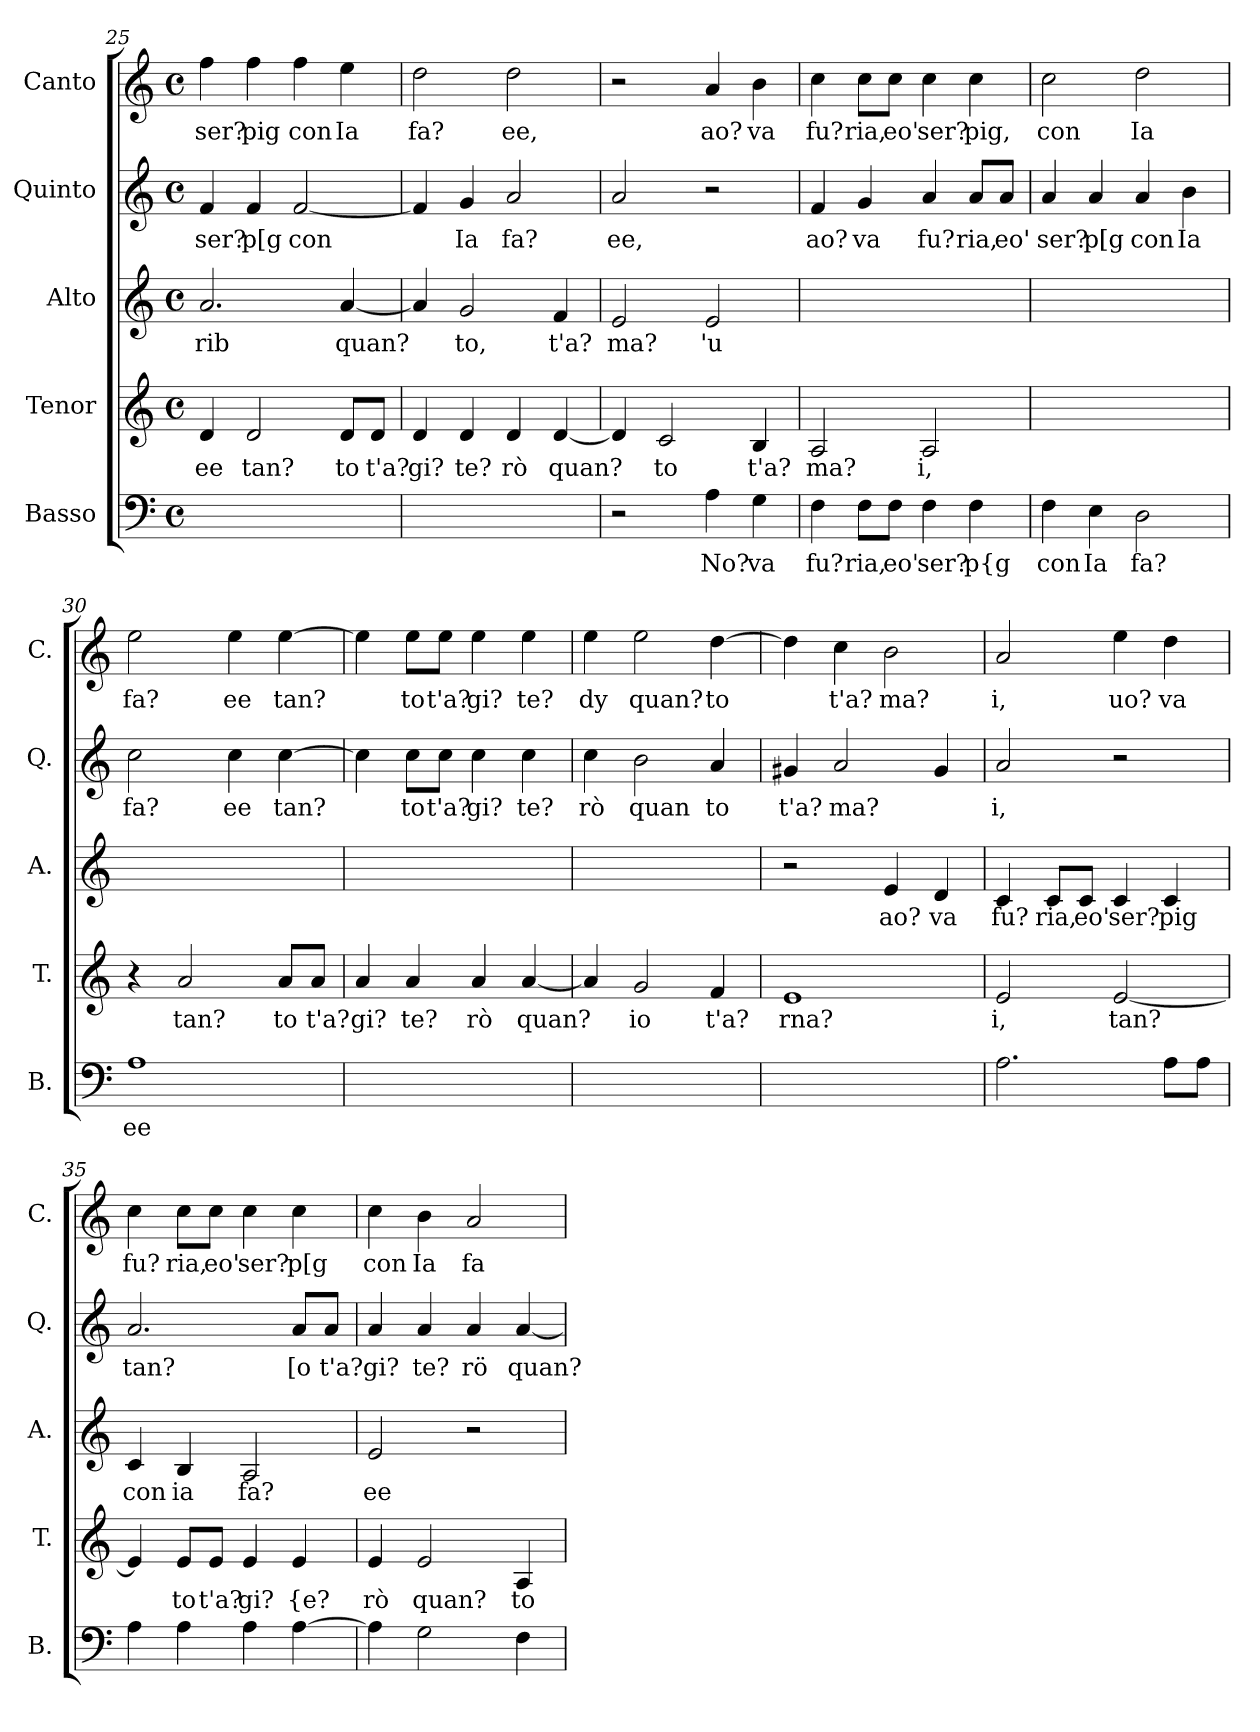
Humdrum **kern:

**kern	**text	**kern	**text	**kern	**text	**kern	**text	**kern	**text
*part5	*part5	*part4	*part4	*part3	*part3	*part2	*part2	*part1	*part1
*staff5	*staff5	*staff4	*staff4	*staff3	*staff3	*staff2	*staff2	*staff1	*staff1
*I"Basso	*	*I"Tenor	*	*I"Alto	*	*I"Quinto	*	*I"Canto	*
*I'B.	*	*I'T.	*	*I'A.	*	*I'Q.	*	*I'C.	*
!!LO:PB:g=z
*clefF4	*	*clefG2	*	*clefG2	*	*clefG2	*	*clefG2	*
*k[]	*	*k[]	*	*k[]	*	*k[]	*	*k[]	*
*C:	*	*C:	*	*C:	*	*C:	*	*C:	*
*M4/4	*	*M4/4	*	*M4/4	*	*M4/4	*	*M4/4	*
*met(c)	*	*met(c)	*	*met(c)	*	*met(c)	*	*met(c)	*
=25	=25	=25	=25	=25	=25	=25	=25	=25	=25
!	!	!	!LO:LY:b	!	!LO:LY:b	!	!LO:LY:b	!	!LO:LY:b
1ryy	.	4d/	ee	2.a/	rib	4f/	ser?	4ff\	ser?
!	!	!	!LO:LY:b	!	!	!	!LO:LY:b	!	!LO:LY:b
.	.	2d/	tan?	.	.	4f/	p[g	4ff\	pig
!	!	!	!	!	!	!	!LO:LY:b	!	!LO:LY:b
.	.	.	.	.	.	[2f/	con	4ff\	con
!	!	!	!LO:LY:b	!	!LO:LY:b	!	!	!	!LO:LY:b
.	.	8d/L	to	[4a/	quan?	.	.	4ee\	Ia
!	!	!	!LO:LY:b	!	!	!	!	!	!
.	.	8d/J	t'a?	.	.	.	.	.	.
=26	=26	=26	=26	=26	=26	=26	=26	=26	=26
!	!	!	!LO:LY:b	!	!	!	!	!	!LO:LY:b
1ryy	.	4d/	gi?	4a/]	.	4f/]	.	2dd\	fa?
!	!	!	!LO:LY:b	!	!LO:LY:b	!	!LO:LY:b	!	!
.	.	4d/	te?	2g/	to,	4g/	Ia	.	.
!	!	!	!LO:LY:b	!	!	!	!LO:LY:b	!	!LO:LY:b
.	.	4d/	rò	.	.	2a/	fa?	2dd\	ee,
!	!	!	!LO:LY:b	!	!LO:LY:b	!	!	!	!
.	.	[4d/	quan?	4f/	t'a?	.	.	.	.
=27	=27	=27	=27	=27	=27	=27	=27	=27	=27
!	!	!	!	!	!LO:LY:b	!	!LO:LY:b	!	!
2r	.	4d/]	.	2e/	ma?	2a/	ee,	2r	.
!	!	!	!LO:LY:b	!	!	!	!	!	!
.	.	2c/	to	.	.	.	.	.	.
!	!LO:LY:b	!	!	!	!LO:LY:b	!	!	!	!LO:LY:b
4A\	No?	.	.	2e/	'u	2r	.	4a/	ao?
!	!LO:LY:b	!	!LO:LY:b	!	!	!	!	!	!LO:LY:b
4G\	va	4B/	t'a?	.	.	.	.	4b\	va
=28	=28	=28	=28	=28	=28	=28	=28	=28	=28
!	!LO:LY:b	!	!LO:LY:b	!	!	!	!LO:LY:b	!	!LO:LY:b
4F\	fu?	2A/	ma?	1ryy	.	4f/	ao?	4cc\	fu?
!	!LO:LY:b	!	!	!	!	!	!LO:LY:b	!	!LO:LY:b
8F\L	ria,	.	.	.	.	4g/	va	8cc\L	ria,
!	!LO:LY:b	!	!	!	!	!	!	!	!LO:LY:b
8F\J	eo'	.	.	.	.	.	.	8cc\J	eo'
!	!LO:LY:b	!	!LO:LY:b	!	!	!	!LO:LY:b	!	!LO:LY:b
4F\	ser?	2A/	i,	.	.	4a/	fu?	4cc\	ser?
!	!LO:LY:b	!	!	!	!	!	!LO:LY:b	!	!LO:LY:b
4F\	p{g	.	.	.	.	8a/L	ria,	4cc\	pig,
!	!	!	!	!	!	!	!LO:LY:b	!	!
.	.	.	.	.	.	8a/J	eo'	.	.
!!LO:LB:g=z
=29	=29	=29	=29	=29	=29	=29	=29	=29	=29
!	!LO:LY:b	!	!	!	!	!	!LO:LY:b	!	!LO:LY:b
4F\	con	1ryy	.	1ryy	.	4a/	ser?	2cc\	con
!	!LO:LY:b	!	!	!	!	!	!LO:LY:b	!	!
4E\	Ia	.	.	.	.	4a/	p[g	.	.
!	!LO:LY:b	!	!	!	!	!	!LO:LY:b	!	!LO:LY:b
2D\	fa?	.	.	.	.	4a/	con	2dd\	Ia
!	!	!	!	!	!	!	!LO:LY:b	!	!
.	.	.	.	.	.	4b\	Ia	.	.
=30	=30	=30	=30	=30	=30	=30	=30	=30	=30
!	!LO:LY:b	!	!	!	!	!	!LO:LY:b	!	!LO:LY:b
1A	ee	4r	.	1ryy	.	2cc\	fa?	2ee\	fa?
!	!	!	!LO:LY:b	!	!	!	!	!	!
.	.	2a/	tan?	.	.	.	.	.	.
!	!	!	!	!	!	!	!LO:LY:b	!	!LO:LY:b
.	.	.	.	.	.	4cc\	ee	4ee\	ee
!	!	!	!LO:LY:b	!	!	!	!LO:LY:b	!	!LO:LY:b
.	.	8a/L	to	.	.	[4cc\	tan?	[4ee\	tan?
!	!	!	!LO:LY:b	!	!	!	!	!	!
.	.	8a/J	t'a?	.	.	.	.	.	.
=31	=31	=31	=31	=31	=31	=31	=31	=31	=31
!	!	!	!LO:LY:b	!	!	!	!	!	!
1ryy	.	4a/	gi?	1ryy	.	4cc\]	.	4ee\]	.
!	!	!	!LO:LY:b	!	!	!	!LO:LY:b	!	!LO:LY:b
.	.	4a/	te?	.	.	8cc\L	to	8ee\L	to
!	!	!	!	!	!	!	!LO:LY:b	!	!LO:LY:b
.	.	.	.	.	.	8cc\J	t'a?	8ee\J	t'a?
!	!	!	!LO:LY:b	!	!	!	!LO:LY:b	!	!LO:LY:b
.	.	4a/	rò	.	.	4cc\	gi?	4ee\	gi?
!	!	!	!LO:LY:b	!	!	!	!LO:LY:b	!	!LO:LY:b
.	.	[4a/	quan?	.	.	4cc\	te?	4ee\	te?
=32	=32	=32	=32	=32	=32	=32	=32	=32	=32
!	!	!	!	!	!	!	!LO:LY:b	!	!LO:LY:b
1ryy	.	4a/]	.	1ryy	.	4cc\	rò	4ee\	dy
!	!	!	!LO:LY:b	!	!	!	!LO:LY:b	!	!LO:LY:b
.	.	2g/	io	.	.	2b\	quan	2ee\	quan?
!	!	!	!LO:LY:b	!	!	!	!LO:LY:b	!	!LO:LY:b
.	.	4f/	t'a?	.	.	4a/	to	[4dd\	to
!!LO:PB:g=z
=33	=33	=33	=33	=33	=33	=33	=33	=33	=33
!	!	!	!LO:LY:b	!	!	!	!LO:LY:b	!	!
1ryy	.	1e	rna?	2r	.	4g#X/	t'a?	4dd\]	.
!	!	!	!	!	!	!	!LO:LY:b	!	!LO:LY:b
.	.	.	.	.	.	2a/	ma?	4cc\	t'a?
!	!	!	!	!	!LO:LY:b	!	!	!	!LO:LY:b
.	.	.	.	4e/	ao?	.	.	2b\	ma?
!	!	!	!	!	!LO:LY:b	!	!	!	!
.	.	.	.	4d/	va	4g#/	.	.	.
=34	=34	=34	=34	=34	=34	=34	=34	=34	=34
!	!	!	!LO:LY:b	!	!LO:LY:b	!	!LO:LY:b	!	!LO:LY:b
2.A\	.	2e/	i,	4c/	fu?	2a/	i,	2a/	i,
!	!	!	!	!	!LO:LY:b	!	!	!	!
.	.	.	.	8c/L	ria,	.	.	.	.
!	!	!	!	!	!LO:LY:b	!	!	!	!
.	.	.	.	8c/J	eo'	.	.	.	.
!	!	!	!LO:LY:b	!	!LO:LY:b	!	!	!	!LO:LY:b
.	.	[2e/	tan?	4c/	ser?	2r	.	4ee\	uo?
!	!	!	!	!	!LO:LY:b	!	!	!	!LO:LY:b
8A\L	.	.	.	4c/	pig	.	.	4dd\	va
8A\J	.	.	.	.	.	.	.	.	.
=35	=35	=35	=35	=35	=35	=35	=35	=35	=35
!	!	!	!	!	!LO:LY:b	!	!LO:LY:b	!	!LO:LY:b
4A\	.	4e/]	.	4c/	con	2.a/	tan?	4cc\	fu?
!	!	!	!LO:LY:b	!	!LO:LY:b	!	!	!	!LO:LY:b
4A\	.	8e/L	to	4B/	ia	.	.	8cc\L	ria,
!	!	!	!LO:LY:b	!	!	!	!	!	!LO:LY:b
.	.	8e/J	t'a?	.	.	.	.	8cc\J	eo'
!	!	!	!LO:LY:b	!	!LO:LY:b	!	!	!	!LO:LY:b
4A\	.	4e/	gi?	2A/	fa?	.	.	4cc\	ser?
!	!	!	!LO:LY:b	!	!	!	!LO:LY:b	!	!LO:LY:b
[4A\	.	4e/	{e?	.	.	8a/L	[o	4cc\	p[g
!	!	!	!	!	!	!	!LO:LY:b	!	!
.	.	.	.	.	.	8a/J	t'a?	.	.
=36	=36	=36	=36	=36	=36	=36	=36	=36	=36
!	!	!	!LO:LY:b	!	!LO:LY:b	!	!LO:LY:b	!	!LO:LY:b
4A\]	.	4e/	rò	2e/	ee	4a/	gi?	4cc\	con
!	!	!	!LO:LY:b	!	!	!	!LO:LY:b	!	!LO:LY:b
2G\	.	2e/	quan?	.	.	4a/	te?	4b\	Ia
!	!	!	!	!	!	!	!LO:LY:b	!	!LO:LY:b
.	.	.	.	2r	.	4a/	rö	2a/	fa
!	!	!	!LO:LY:b	!	!	!	!LO:LY:b	!	!
4F\	.	4A/	to	.	.	[4a/	quan?	.	.
=	=	=	=	=	=	=	=	=	=
*-	*-	*-	*-	*-	*-	*-	*-	*-	*-
